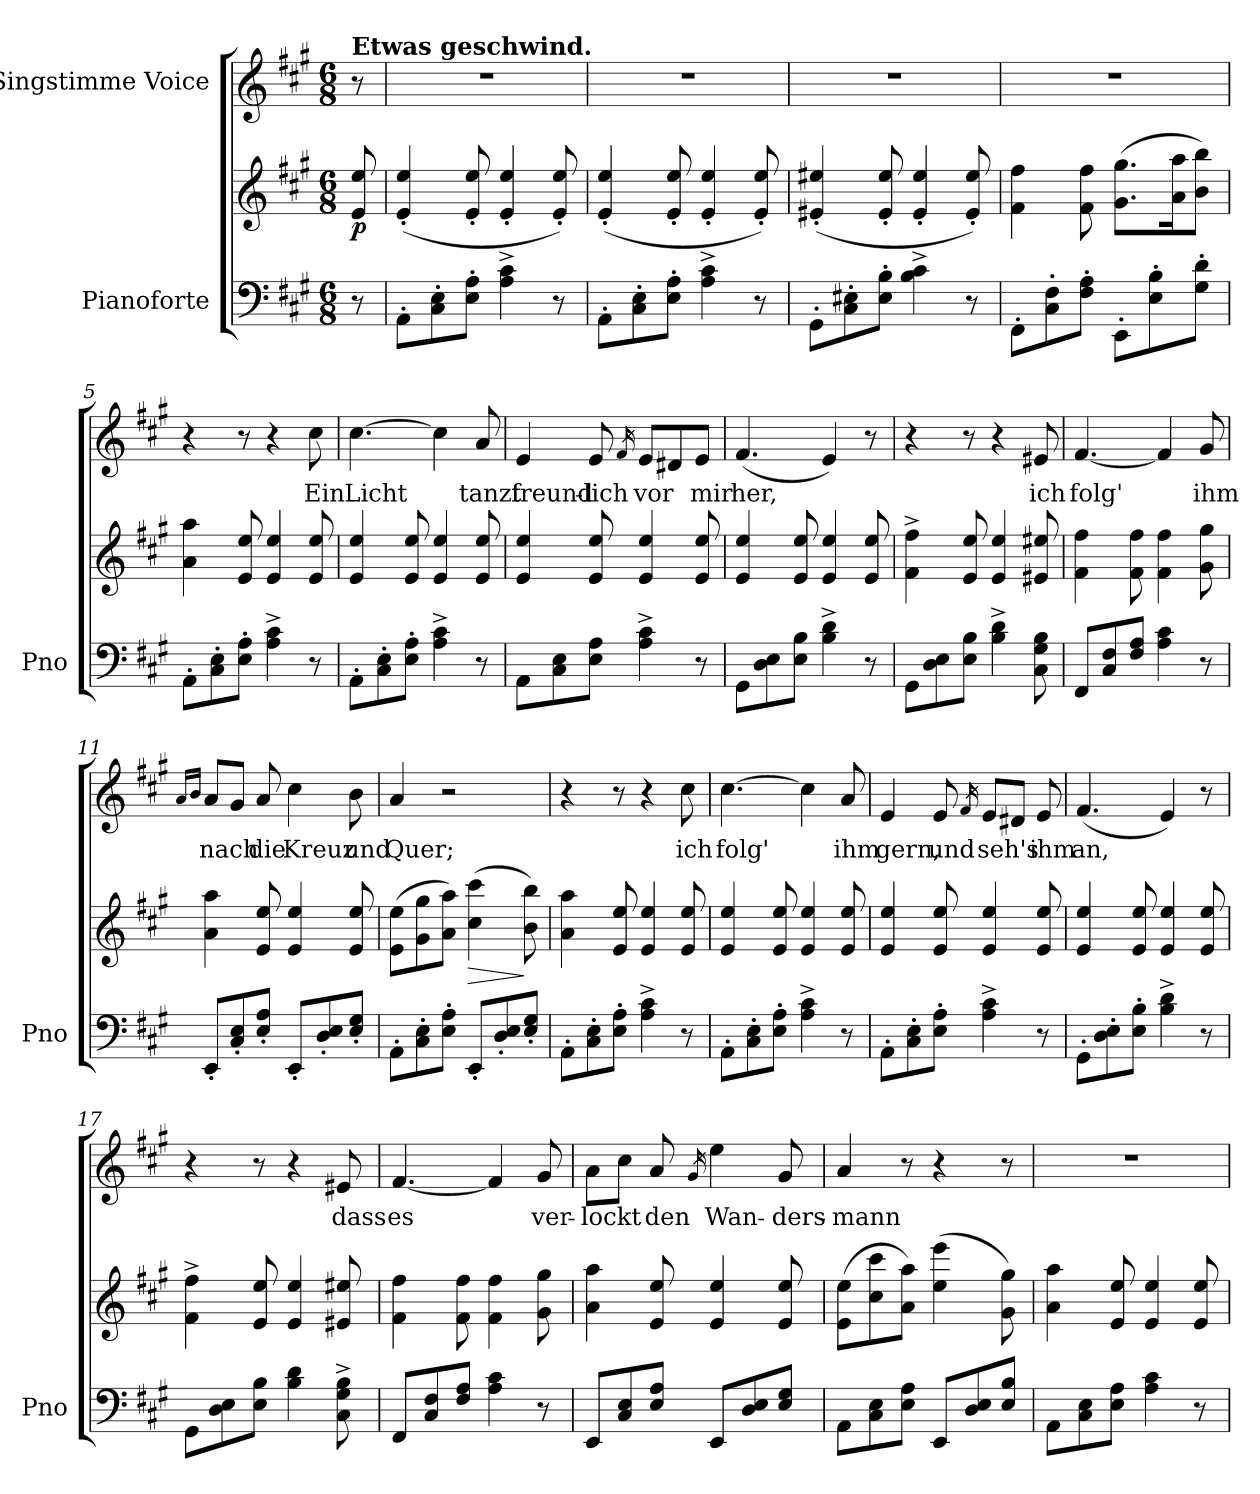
**kern	**kern	**dynam	**kern	**text
*part2	*part2	*part2	*part1	*part1
*staff3	*staff2	*staff2/3	*staff1	*staff1
*I"Pianoforte	*	*	*I"Singstimme Voice	*
*I'Pno	*	*	*	*
*clefF4	*clefG2	*	*clefG2	*
*k[f#c#g#]	*k[f#c#g#]	*	*k[f#c#g#]	*
*M6/8	*M6/8	*	*M6/8	*
*MM80	*MM80	*	*MM80	*
=	=	=	=	=
!	!	!	!LO:TX:B:t=Etwas geschwind.	!
!	!	!LO:DY:b	!	!
8r	8e/ 8ee/	p	8r	.
=1	=1	=1	=1	=1
8AA'\L	(<4e/' 4ee/'	.	2.r	.
8C#\' 8E\'	.	.	.	.
8E\' 8A\'J	8e/' 8ee/'	.	.	.
4A\^ 4c#\^	4e/' 4ee/'	.	.	.
8r	8e/' 8ee/')	.	.	.
=2	=2	=2	=2	=2
8AA'\L	(<4e/' 4ee/'	.	2.r	.
8C#\' 8E\'	.	.	.	.
8E\' 8A\'J	8e/' 8ee/'	.	.	.
4A\^ 4c#\^	4e/' 4ee/'	.	.	.
8r	8e/' 8ee/')	.	.	.
=3	=3	=3	=3	=3
8GG#'\L	(<4e#X/' 4ee#X/'	.	2.r	.
8C#\' 8E#X\'	.	.	.	.
8E#\' 8B\'J	8e#/' 8ee#/'	.	.	.
4B\^ 4c#\^	4e#/' 4ee#/'	.	.	.
8r	8e#/' 8ee#/')	.	.	.
=4	=4	=4	=4	=4
8FF#'\L	4f#\ 4ff#\	.	2.r	.
8C#\' 8F#\'	.	.	.	.
8F#\' 8A\'J	8f#\ 8ff#\	.	.	.
8EE'\L	(>8.g#\ 8.gg#\L	.	.	.
8E\' 8B\'	.	.	.	.
.	16a\ 16aa\K	.	.	.
8G#\' 8d\'J	8b\ 8bb\J)	.	.	.
=5	=5	=5	=5	=5
8AA'\L	4a\ 4aa\	.	4r	.
8C#\' 8E\'	.	.	.	.
8E\' 8A\'J	8e/ 8ee/	.	8r	.
4A\^ 4c#\^	4e/ 4ee/	.	4r	.
!	!	!	!	!LO:LY:b
8r	8e/ 8ee/	.	8cc#\	Ein
=6	=6	=6	=6	=6
!	!	!	!	!LO:LY:b
8AA'\L	4e/ 4ee/	.	[4.cc#\	Licht
8C#\' 8E\'	.	.	.	.
8E\' 8A\'J	8e/ 8ee/	.	.	.
4A\^ 4c#\^	4e/ 4ee/	.	4cc#\]	.
!	!	!	!	!LO:LY:b
8r	8e/ 8ee/	.	8a/	tanzt
!!LO:LB:g=z
=7	=7	=7	=7	=7
!	!	!	!	!LO:LY:b
8AA\L	4e/ 4ee/	.	4e/	freund-
8C#\ 8E\	.	.	.	.
!	!	!	!	!LO:LY:b
8E\ 8A\J	8e/ 8ee/	.	8e/	-lich
.	.	.	16qf#/	.
!	!	!	!	!LO:LY:b
4A\^ 4c#\^	4e/ 4ee/	.	8e/L	vor
.	.	.	8d#X/	.
!	!	!	!	!LO:LY:b
8r	8e/ 8ee/	.	8e/J	mir
=8	=8	=8	=8	=8
!	!	!	!	!LO:LY:b
8GG#\L	4e/ 4ee/	.	(<4.f#/	her,
8D\ 8E\	.	.	.	.
8E\ 8B\J	8e/ 8ee/	.	.	.
4B\^ 4d\^	4e/ 4ee/	.	4e/)	.
8r	8e/ 8ee/	.	8r	.
=9	=9	=9	=9	=9
8GG#\L	4f#\^ 4ff#\^	.	4r	.
8D\ 8E\	.	.	.	.
8E\ 8B\J	8e/ 8ee/	.	8r	.
4B\^ 4d\^	4e/ 4ee/	.	4r	.
!	!	!	!	!LO:LY:b
8C#\ 8G#\ 8B\	8e#X/ 8ee#X/	.	8e#X/	ich
=10	=10	=10	=10	=10
!	!	!	!	!LO:LY:b
8FF#/L	4f#\ 4ff#\	.	[4.f#/	folg'
8C#/ 8F#/	.	.	.	.
8F#/ 8A/J	8f#\ 8ff#\	.	.	.
4A\ 4c#\	4f#\ 4ff#\	.	4f#/]	.
!	!	!	!	!LO:LY:b
8r	8g#\ 8gg#\	.	8g#/	ihm
=11	=11	=11	=11	=11
.	.	.	16qa/LL	.
.	.	.	16qb/JJ	.
!	!	!	!	!LO:LY:b
8EE'/L	4a\ 4aa\	.	8a/L	nach
8C#/' 8E/'	.	.	8g#/J	.
!	!	!	!	!LO:LY:b
8E/' 8A/'J	8e/ 8ee/	.	8a/	die
!	!	!	!	!LO:LY:b
8EE'/L	4e/ 4ee/	.	4cc#\	Kreuz
8D/' 8E/'	.	.	.	.
!	!	!	!	!LO:LY:b
8E/' 8G#/'J	8e/ 8ee/	.	8b\	und
=12	=12	=12	=12	=12
!	!	!	!	!LO:LY:b
8AA'\L	(>8e\ 8ee\L	.	4a/	Quer;
8C#\' 8E\'	8g#\ 8gg#\	.	.	.
8E\' 8A\'J	8a\ 8aa\J)	.	2r	.
!	!	!LO:HP:b	!	!
8EE'/L	(>4cc#\ 4ccc#\	>	.	.
8D/' 8E/'	.	.	.	.
8E/' 8G#/'J	8b\ 8bb\)	]	.	.
!!LO:LB:g=z
=13	=13	=13	=13	=13
8AA'\L	4a\ 4aa\	.	4r	.
8C#\' 8E\'	.	.	.	.
8E\' 8A\'J	8e/ 8ee/	.	8r	.
4A\^ 4c#\^	4e/ 4ee/	.	4r	.
!	!	!	!	!LO:LY:b
8r	8e/ 8ee/	.	8cc#\	ich
=14	=14	=14	=14	=14
!	!	!	!	!LO:LY:b
8AA'\L	4e/ 4ee/	.	[4.cc#\	folg'
8C#\' 8E\'	.	.	.	.
8E\' 8A\'J	8e/ 8ee/	.	.	.
4A\^ 4c#\^	4e/ 4ee/	.	4cc#\]	.
!	!	!	!	!LO:LY:b
8r	8e/ 8ee/	.	8a/	ihm
=15	=15	=15	=15	=15
!	!	!	!	!LO:LY:b
8AA'\L	4e/ 4ee/	.	4e/	gern,
8C#\' 8E\'	.	.	.	.
!	!	!	!	!LO:LY:b
8E\' 8A\'J	8e/ 8ee/	.	8e/	und
.	.	.	16qf#/	.
!	!	!	!	!LO:LY:b
4A\^ 4c#\^	4e/ 4ee/	.	8e/L	seh's
.	.	.	8d#X/J	.
!	!	!	!	!LO:LY:b
8r	8e/ 8ee/	.	8e/	ihm
=16	=16	=16	=16	=16
!	!	!	!	!LO:LY:b
8GG#'\L	4e/ 4ee/	.	(<4.f#/	an,
8D\' 8E\'	.	.	.	.
8E\' 8B\'J	8e/ 8ee/	.	.	.
4B\^ 4d\^	4e/ 4ee/	.	4e/)	.
8r	8e/ 8ee/	.	8r	.
=17	=17	=17	=17	=17
8GG#\L	4f#\^ 4ff#\^	.	4r	.
8D\ 8E\	.	.	.	.
8E\ 8B\J	8e/ 8ee/	.	8r	.
4B\ 4d\	4e/ 4ee/	.	4r	.
!	!	!	!	!LO:LY:b
8C#\^ 8G#\^ 8B\^	8e#X/ 8ee#X/	.	8e#X/	dass
=18	=18	=18	=18	=18
!	!	!	!	!LO:LY:b
8FF#/L	4f#\ 4ff#\	.	[4.f#/	es
8C#/ 8F#/	.	.	.	.
8F#/ 8A/J	8f#\ 8ff#\	.	.	.
4A\ 4c#\	4f#\ 4ff#\	.	4f#/]	.
!	!	!	!	!LO:LY:b
8r	8g#\ 8gg#\	.	8g#/	ver-
!!LO:PB:g=z
=19	=19	=19	=19	=19
!	!	!	!	!LO:LY:b
8EE/L	4a\ 4aa\	.	8a\L	-lockt
8C#/ 8E/	.	.	8cc#\J	.
!	!	!	!	!LO:LY:b
8E/ 8A/J	8e/ 8ee/	.	8a/	den
.	.	.	16qg#/	.
!	!	!	!	!LO:LY:b
8EE/L	4e/ 4ee/	.	4ee\	Wan-
8D/ 8E/	.	.	.	.
!	!	!	!	!LO:LY:b
8E/ 8G#/J	8e/ 8ee/	.	8g#/	-ders-
=20	=20	=20	=20	=20
!	!	!	!	!LO:LY:b
8AA\L	(>8e\ 8ee\L	.	4a/	-mann
8C#\ 8E\	8cc#\ 8ccc#\	.	.	.
8E\ 8A\J	8a\ 8aa\J)	.	8r	.
8EE/L	(>4ee\ 4eee\	.	4r	.
8D/ 8E/	.	.	.	.
8E/ 8B/J	8g#\ 8gg#\)	.	8r	.
=21	=21	=21	=21	=21
8AA\L	4a\ 4aa\	.	2.r	.
8C#\ 8E\	.	.	.	.
8E\ 8A\J	8e/ 8ee/	.	.	.
4A\ 4c#\	4e/ 4ee/	.	.	.
8r	8e/ 8ee/	.	.	.
=	=	=	=	=
*-	*-	*-	*-	*-
